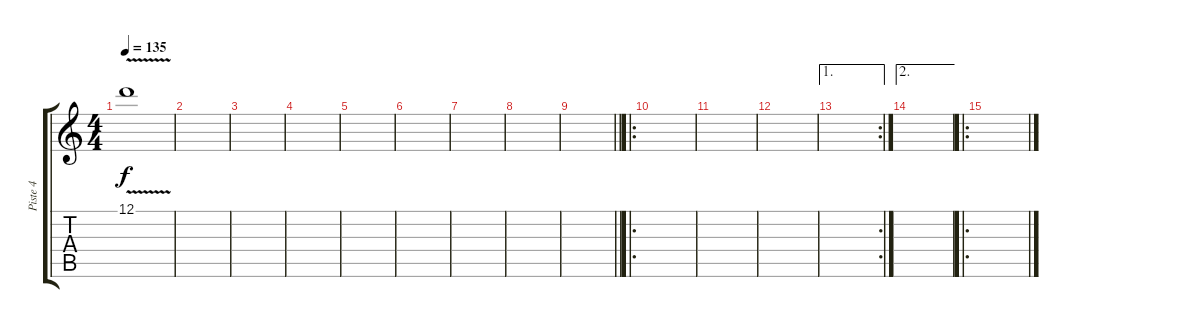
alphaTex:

\track ("Piste 4" "Piste 4") {instrument overdrivenguitar}
\staff {score tabs}
\tuning (D4 A3 F3 C3 G2 D2) {hide}
\ts (4 4)
\tempo 135
\clef g2
\ks c
12.1{v}.1{dy f} |
|
|
|
|
|
|
|
\barLineRight lightlight
|
\ro
|
|
|
\ae 1
\rc 2
|
\ae 2
|
\ro
